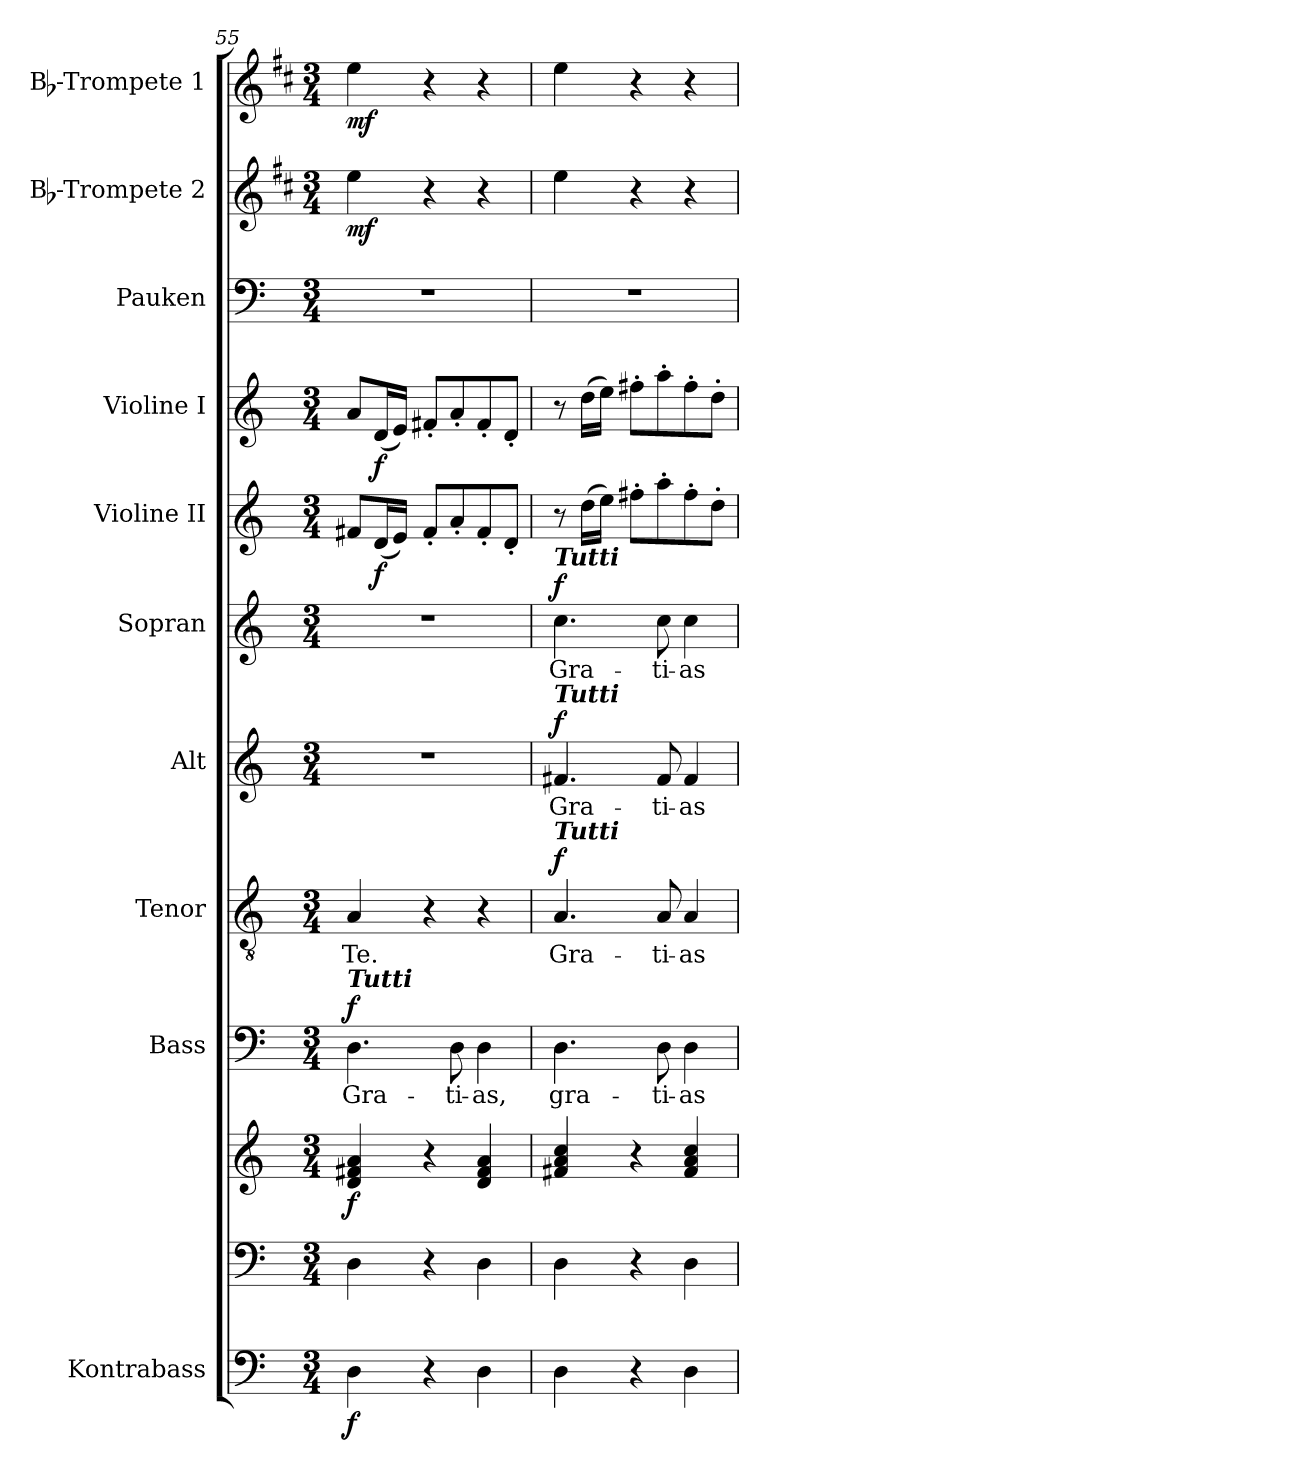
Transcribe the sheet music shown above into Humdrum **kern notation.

**kern	**dynam	**kern	**kern	**dynam	**kern	**text	**dynam	**kern	**text	**dynam	**kern	**text	**dynam	**kern	**text	**dynam	**kern	**dynam	**kern	**dynam	**kern	**kern	**dynam	**kern	**dynam
*part11	*part11	*part10	*part10	*part10	*part9	*part9	*part9	*part8	*part8	*part8	*part7	*part7	*part7	*part6	*part6	*part6	*part5	*part5	*part4	*part4	*part3	*part2	*part2	*part1	*part1
*staff12	*staff12	*staff11	*staff10	*staff10/11	*staff9	*staff9	*staff9	*staff8	*staff8	*staff8	*staff7	*staff7	*staff7	*staff6	*staff6	*staff6	*staff5	*staff5	*staff4	*staff4	*staff3	*staff2	*staff2	*staff1	*staff1
*I"Kontrabass	*	*	*	*	*I"Bass	*	*	*I"Tenor	*	*	*I"Alt	*	*	*I"Sopran	*	*	*I"Violine II	*	*I"Violine I	*	*I"Pauken	*I"Bb-Trompete 2	*	*I"Bb-Trompete 1	*
*I'Kb.	*	*	*	*	*I'B.	*	*	*I'T.	*	*	*I'A.	*	*	*I'S.	*	*	*I'Vl. II	*	*I'Vl. I	*	*I'Pk.	*I'Bb Trp. 2	*	*I'Bb Trp. 1	*
*clefF4	*	*clefF4	*clefG2	*	*clefF4	*	*	*clefGv2	*	*	*clefG2	*	*	*clefG2	*	*	*clefG2	*	*clefG2	*	*clefF4	*clefG2	*	*clefG2	*
*ITrd7c12	*	*	*	*	*	*	*	*	*	*	*	*	*	*	*	*	*	*	*	*	*	*ITrd1c2	*	*ITrd1c2	*
*k[]	*	*k[]	*k[]	*	*k[]	*	*	*k[]	*	*	*k[]	*	*	*k[]	*	*	*k[]	*	*k[]	*	*k[]	*k[]	*	*k[]	*
*C:	*	*C:	*C:	*	*C:	*	*	*C:	*	*	*C:	*	*	*C:	*	*	*C:	*	*C:	*	*C:	*C:	*	*C:	*
*M3/4	*	*M3/4	*M3/4	*	*M3/4	*	*	*M3/4	*	*	*M3/4	*	*	*M3/4	*	*	*M3/4	*	*M3/4	*	*M3/4	*M3/4	*	*M3/4	*
=55	=55	=55	=55	=55	=55	=55	=55	=55	=55	=55	=55	=55	=55	=55	=55	=55	=55	=55	=55	=55	=55	=55	=55	=55	=55
!	!	!	!	!	!LO:TX:a:Bi:t=Tutti	!	!	!	!	!	!	!	!	!	!	!	!	!	!	!	!	!	!	!	!
!	!LO:DY:b	!	!	!LO:DY:b	!	!LO:LY:b	!LO:DY:a	!	!LO:LY:b	!	!	!	!	!	!	!	!	!	!	!	!	!	!LO:DY:b	!	!LO:DY:b
4DD\	f	4D\	4d/ 4f#X/ 4a/	f	4.D\	Gra-	f	4A/	Te.	.	2.r	.	.	2.r	.	.	8f#X/L	.	8a/L	.	2.r	4dd\	mf	4dd\	mf
!	!	!	!	!	!	!	!	!	!	!	!	!	!	!	!	!	!	!LO:DY:b	!	!LO:DY:b	!	!	!	!	!
.	.	.	.	.	.	.	.	.	.	.	.	.	.	.	.	.	(<16d/L	f	(<16d/L	f	.	.	.	.	.
.	.	.	.	.	.	.	.	.	.	.	.	.	.	.	.	.	16e/JJ)	.	16e/JJ)	.	.	.	.	.	.
4r	.	4r	4r	.	.	.	.	4r	.	.	.	.	.	.	.	.	8f#'</L	.	8f#X'</L	.	.	4r	.	4r	.
!	!	!	!	!	!	!LO:LY:b	!	!	!	!	!	!	!	!	!	!	!	!	!	!	!	!	!	!	!
.	.	.	.	.	8D\	-ti-	.	.	.	.	.	.	.	.	.	.	8a'</	.	8a'</	.	.	.	.	.	.
!	!	!	!	!	!	!LO:LY:b	!	!	!	!	!	!	!	!	!	!	!	!	!	!	!	!	!	!	!
4DD\	.	4D\	4d/ 4f#/ 4a/	.	4D\	-as,	.	4r	.	.	.	.	.	.	.	.	8f#'</	.	8f#'</	.	.	4r	.	4r	.
.	.	.	.	.	.	.	.	.	.	.	.	.	.	.	.	.	8d'</J	.	8d'</J	.	.	.	.	.	.
=56	=56	=56	=56	=56	=56	=56	=56	=56	=56	=56	=56	=56	=56	=56	=56	=56	=56	=56	=56	=56	=56	=56	=56	=56	=56
!	!	!	!	!	!	!	!	!	!	!	!	!	!	!LO:TX:a:Bi:t=Tutti	!	!	!	!	!	!	!	!	!	!	!
!	!	!	!	!	!	!	!	!	!	!	!LO:TX:a:Bi:t=Tutti	!	!	!	!	!	!	!	!	!	!	!	!	!	!
!	!	!	!	!	!	!	!	!LO:TX:a:Bi:t=Tutti	!	!	!	!	!	!	!	!	!	!	!	!	!	!	!	!	!
!	!	!	!	!	!	!LO:LY:b	!	!	!LO:LY:b	!LO:DY:a	!	!LO:LY:b	!LO:DY:a	!	!LO:LY:b	!LO:DY:a	!	!	!	!	!	!	!	!	!
4DD\	.	4D\	4f#X/ 4a/ 4cc/	.	4.D\	gra-	.	4.A/	Gra-	f	4.f#X/	Gra-	f	4.cc\	Gra-	f	8r	.	8r	.	2.r	4dd\	.	4dd\	.
.	.	.	.	.	.	.	.	.	.	.	.	.	.	.	.	.	(>16dd\LL	.	(>16dd\LL	.	.	.	.	.	.
.	.	.	.	.	.	.	.	.	.	.	.	.	.	.	.	.	16ee\JJ)	.	16ee\JJ)	.	.	.	.	.	.
4r	.	4r	4r	.	.	.	.	.	.	.	.	.	.	.	.	.	8ff#X'>\L	.	8ff#X'>\L	.	.	4r	.	4r	.
!	!	!	!	!	!	!LO:LY:b	!	!	!LO:LY:b	!	!	!LO:LY:b	!	!	!LO:LY:b	!	!	!	!	!	!	!	!	!	!
.	.	.	.	.	8D\	-ti-	.	8A/	-ti-	.	8f#/	-ti-	.	8cc\	-ti-	.	8aa'>\	.	8aa'>\	.	.	.	.	.	.
!	!	!	!	!	!	!LO:LY:b	!	!	!LO:LY:b	!	!	!LO:LY:b	!	!	!LO:LY:b	!	!	!	!	!	!	!	!	!	!
4DD\	.	4D\	4f#/ 4a/ 4cc/	.	4D\	-as	.	4A/	-as	.	4f#/	-as	.	4cc\	-as	.	8ff#'>\	.	8ff#'>\	.	.	4r	.	4r	.
.	.	.	.	.	.	.	.	.	.	.	.	.	.	.	.	.	8dd'>\J	.	8dd'>\J	.	.	.	.	.	.
=	=	=	=	=	=	=	=	=	=	=	=	=	=	=	=	=	=	=	=	=	=	=	=	=	=
*-	*-	*-	*-	*-	*-	*-	*-	*-	*-	*-	*-	*-	*-	*-	*-	*-	*-	*-	*-	*-	*-	*-	*-	*-	*-
